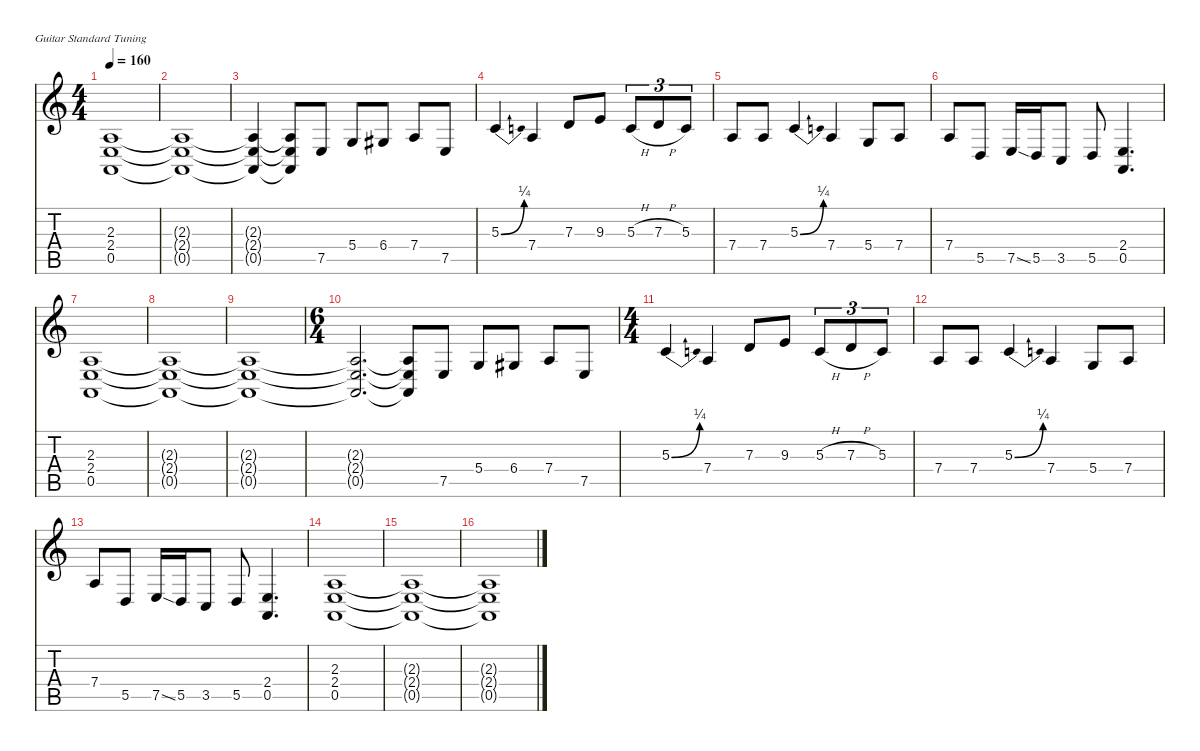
\defaultSystemsLayout 4
\hideDynamics
\bracketExtendMode nobrackets
\singleTrackTrackNamePolicy hidden
\multiTrackTrackNamePolicy hidden
\firstSystemTrackNameMode fullname
\firstSystemTrackNameOrientation horizontal
\otherSystemsTrackNameOrientation horizontal
\track ("OverDub-hid" "led.synth.") {instrument lead1square}
\staff {score tabs}
\tuning (E4 B3 G3 D3 A2 E2)
\ts (4 4)
\tempo 160
\clef g2
\ks c
(2.3{t} 2.4{t} 0.5{t}).1{dy f} |
(2.3{t} 2.4{t} 0.5{t}).1 |
(2.3{t} 2.4{t} 0.5{t}).4 (2.3{t} 2.4{t} 0.5{t}).8 7.5.8 5.4.8 6.4{acc #}.8 7.4.8 7.5.8 |
5.3{be (bend 0 0 30 1)}.4 7.4.4 7.3.8 9.3.8 5.3{h}.8{tu (3 2)} 7.3{h}.8{tu (3 2)} 5.3.8{tu (3 2)} |
7.4.8 7.4.8 5.3{be (bend 0 0 30 1)}.4 7.4.4 5.4.8 7.4.8 |
7.4.8 5.5.8 7.5{ss}.16 5.5.16 3.5.8 5.5.8 (2.4 0.5).4{d} |
(2.3 2.4 0.5).1 |
(2.3{t} 2.4{t} 0.5{t}).1 |
(2.3{t} 2.4{t} 0.5{t}).1 |
\ts (6 4)
(2.3{t} 2.4{t} 0.5{t}).2{d} (2.3{t} 2.4{t} 0.5{t}).8 7.5.8 5.4.8 6.4{acc #}.8 7.4.8 7.5.8 |
\ts (4 4)
5.3{be (bend 0 0 30 1)}.4 7.4.4 7.3.8 9.3.8 5.3{h}.8{tu (3 2)} 7.3{h}.8{tu (3 2)} 5.3.8{tu (3 2)} |
7.4.8 7.4.8 5.3{be (bend 0 0 30 1)}.4 7.4.4 5.4.8 7.4.8 |
7.4.8 5.5.8 7.5{ss}.16 5.5.16 3.5.8 5.5.8 (2.4 0.5).4{d} |
(2.3 2.4 0.5).1 |
(2.3{t} 2.4{t} 0.5{t}).1 |
(2.3{t} 2.4{t} 0.5{t}).1
